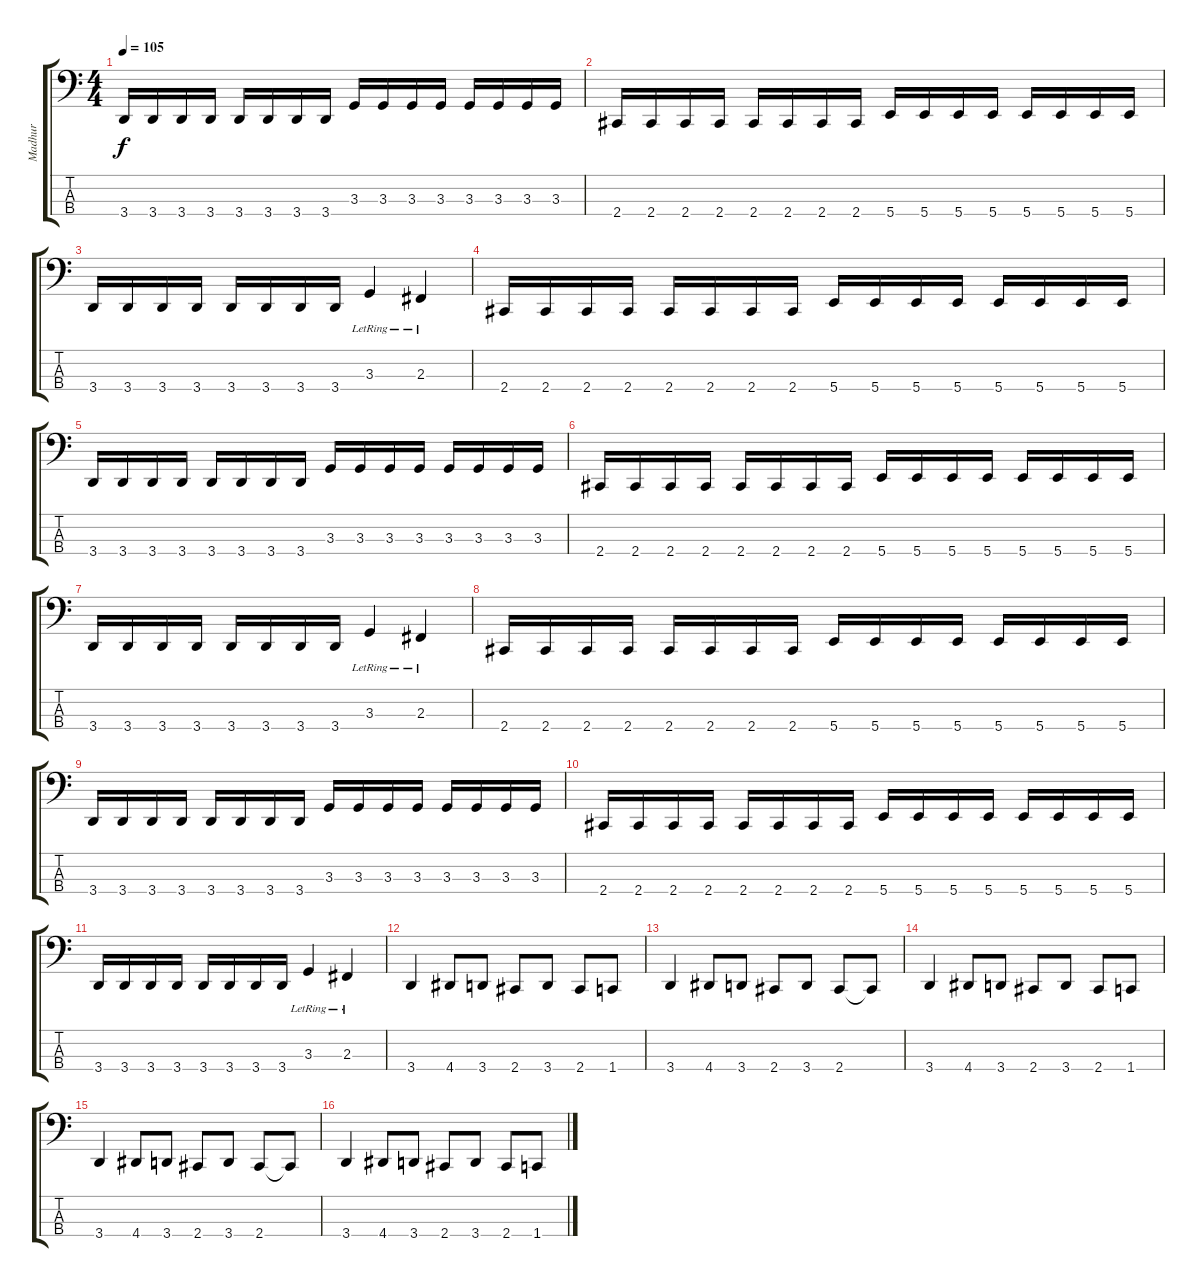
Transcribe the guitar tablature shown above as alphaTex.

\track ("Madhur" "Madhur") {instrument electricbassfinger}
\staff {score tabs}
\tuning (D2 A1 E1 B0) {hide}
\ts (4 4)
\tempo 105
\clef f4
\ks c
3.4.16{dy f} 3.4.16 3.4.16 3.4.16 3.4.16 3.4.16 3.4.16 3.4.16 3.3.16 3.3.16 3.3.16 3.3.16 3.3.16 3.3.16 3.3.16 3.3.16 |
2.4.16 2.4.16 2.4.16 2.4.16 2.4.16 2.4.16 2.4.16 2.4.16 5.4.16 5.4.16 5.4.16 5.4.16 5.4.16 5.4.16 5.4.16 5.4.16 |
3.4.16 3.4.16 3.4.16 3.4.16 3.4.16 3.4.16 3.4.16 3.4.16 3.3{lr}.4 2.3{lr}.4 |
2.4.16 2.4.16 2.4.16 2.4.16 2.4.16 2.4.16 2.4.16 2.4.16 5.4.16 5.4.16 5.4.16 5.4.16 5.4.16 5.4.16 5.4.16 5.4.16 |
3.4.16 3.4.16 3.4.16 3.4.16 3.4.16 3.4.16 3.4.16 3.4.16 3.3.16 3.3.16 3.3.16 3.3.16 3.3.16 3.3.16 3.3.16 3.3.16 |
2.4.16 2.4.16 2.4.16 2.4.16 2.4.16 2.4.16 2.4.16 2.4.16 5.4.16 5.4.16 5.4.16 5.4.16 5.4.16 5.4.16 5.4.16 5.4.16 |
3.4.16 3.4.16 3.4.16 3.4.16 3.4.16 3.4.16 3.4.16 3.4.16 3.3{lr}.4 2.3{lr}.4 |
2.4.16 2.4.16 2.4.16 2.4.16 2.4.16 2.4.16 2.4.16 2.4.16 5.4.16 5.4.16 5.4.16 5.4.16 5.4.16 5.4.16 5.4.16 5.4.16 |
3.4.16 3.4.16 3.4.16 3.4.16 3.4.16 3.4.16 3.4.16 3.4.16 3.3.16 3.3.16 3.3.16 3.3.16 3.3.16 3.3.16 3.3.16 3.3.16 |
2.4.16 2.4.16 2.4.16 2.4.16 2.4.16 2.4.16 2.4.16 2.4.16 5.4.16 5.4.16 5.4.16 5.4.16 5.4.16 5.4.16 5.4.16 5.4.16 |
3.4.16 3.4.16 3.4.16 3.4.16 3.4.16 3.4.16 3.4.16 3.4.16 3.3{lr}.4 2.3{lr}.4 |
3.4.4 4.4.8 3.4.8 2.4.8 3.4.8 2.4.8 1.4.8 |
3.4.4 4.4.8 3.4.8 2.4.8 3.4.8 2.4.8 2.4{t}.8 |
3.4.4 4.4.8 3.4.8 2.4.8 3.4.8 2.4.8 1.4.8 |
3.4.4 4.4.8 3.4.8 2.4.8 3.4.8 2.4.8 2.4{t}.8 |
3.4.4 4.4.8 3.4.8 2.4.8 3.4.8 2.4.8 1.4.8
